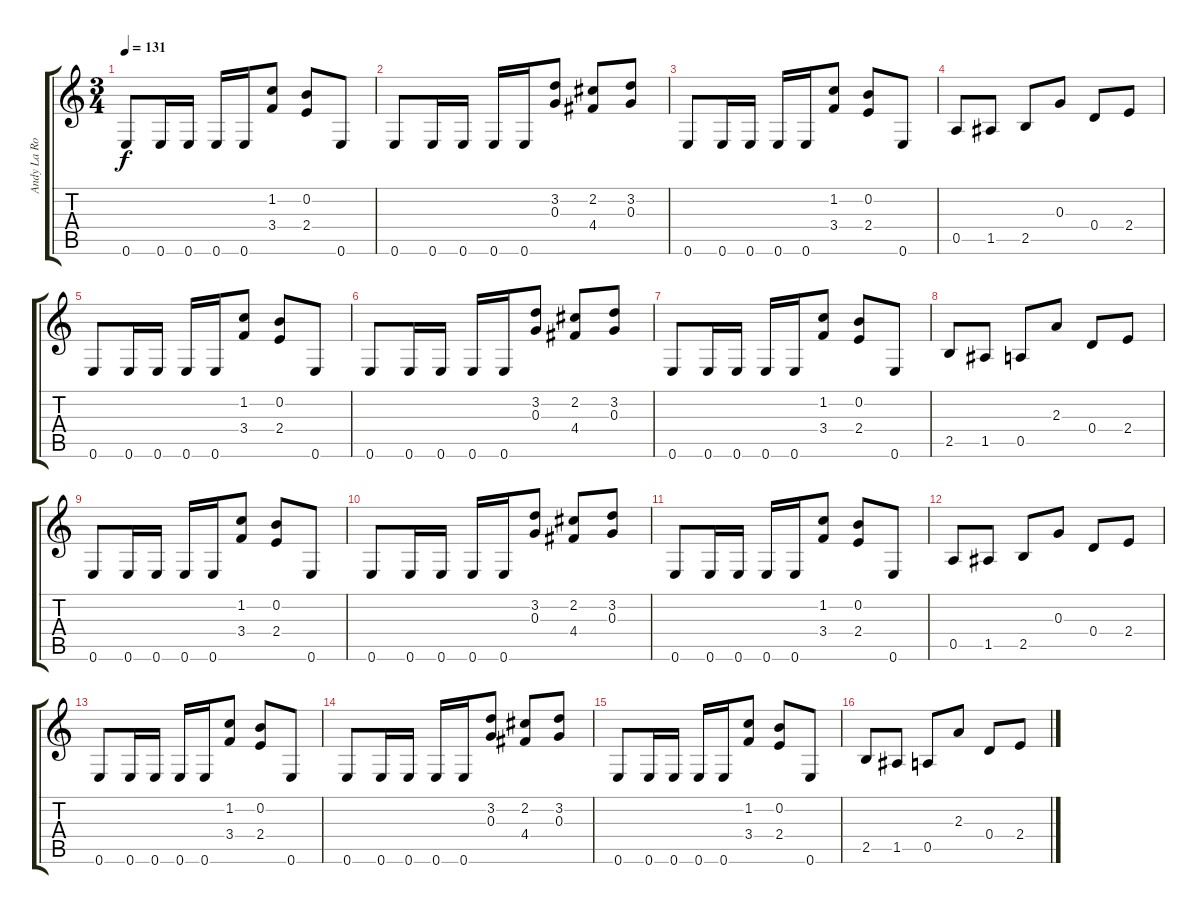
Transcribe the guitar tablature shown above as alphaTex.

\track ("Andy La Rocque" "Andy La Ro") {instrument overdrivenguitar}
\staff {score tabs}
\tuning (E4 B3 G3 D3 A2 E2) {hide}
\ts (3 4)
\tempo 131
\clef g2
\ks c
0.6.8{dy f} 0.6.16 0.6.16 0.6.16 0.6.16 (1.2 3.4).8 (0.2 2.4).8 0.6.8 |
0.6.8 0.6.16 0.6.16 0.6.16 0.6.16 (3.2 0.3).8 (2.2 4.4).8 (3.2 0.3).8 |
0.6.8 0.6.16 0.6.16 0.6.16 0.6.16 (1.2 3.4).8 (0.2 2.4).8 0.6.8 |
0.5.8 1.5.8 2.5.8 0.3.8 0.4.8 2.4.8 |
0.6.8 0.6.16 0.6.16 0.6.16 0.6.16 (1.2 3.4).8 (0.2 2.4).8 0.6.8 |
0.6.8 0.6.16 0.6.16 0.6.16 0.6.16 (3.2 0.3).8 (2.2 4.4).8 (3.2 0.3).8 |
0.6.8 0.6.16 0.6.16 0.6.16 0.6.16 (1.2 3.4).8 (0.2 2.4).8 0.6.8 |
2.5.8 1.5.8 0.5.8 2.3.8 0.4.8 2.4.8 |
0.6.8 0.6.16 0.6.16 0.6.16 0.6.16 (1.2 3.4).8 (0.2 2.4).8 0.6.8 |
0.6.8 0.6.16 0.6.16 0.6.16 0.6.16 (3.2 0.3).8 (2.2 4.4).8 (3.2 0.3).8 |
0.6.8 0.6.16 0.6.16 0.6.16 0.6.16 (1.2 3.4).8 (0.2 2.4).8 0.6.8 |
0.5.8 1.5.8 2.5.8 0.3.8 0.4.8 2.4.8 |
0.6.8 0.6.16 0.6.16 0.6.16 0.6.16 (1.2 3.4).8 (0.2 2.4).8 0.6.8 |
0.6.8 0.6.16 0.6.16 0.6.16 0.6.16 (3.2 0.3).8 (2.2 4.4).8 (3.2 0.3).8 |
0.6.8 0.6.16 0.6.16 0.6.16 0.6.16 (1.2 3.4).8 (0.2 2.4).8 0.6.8 |
2.5.8 1.5.8 0.5.8 2.3.8 0.4.8 2.4.8
